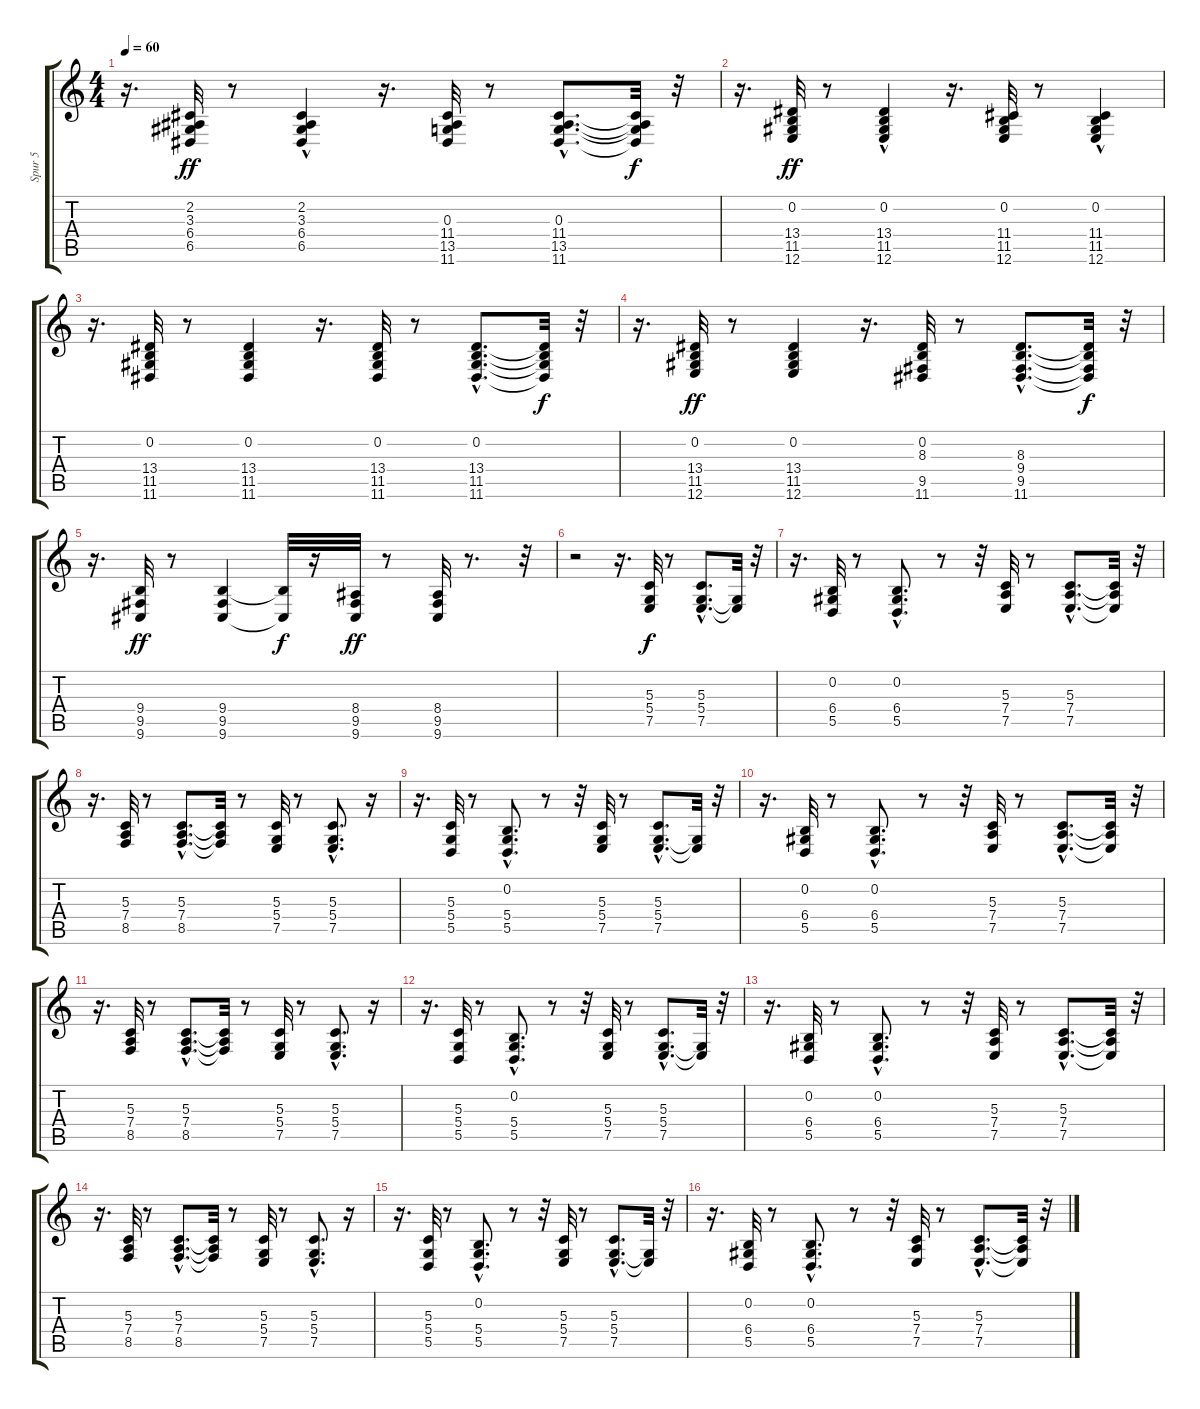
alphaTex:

\track ("Spur 5" "Spur 5") {instrument electricpiano1}
\staff {score tabs}
\tuning (E4 B3 G3 D3 A2 E2) {hide}
\ts (4 4)
\tempo 60
\clef g2
\ks c
r.16{d dy ff} (2.2 3.3 6.4 6.5).32 r.8 (2.2{hac} 3.3 6.4{hac} 6.5{hac}).4 r.16{d} (0.3 11.4 13.5 11.6).32 r.8 (0.3{hac} 11.4{hac} 13.5{hac} 11.6{hac}).8{d} (0.3{t} 11.4{t} 13.5{t} 11.6{t}).32{dy f} r.32 |
r.16{d} (0.2 13.4 11.5 12.6).32{dy ff} r.8 (0.2{hac} 13.4{hac} 11.5{hac} 12.6).4 r.16{d} (0.2 11.4 11.5 12.6).32 r.8 (0.2 11.4{hac} 11.5{hac} 12.6).4 |
r.16{d} (0.2 13.4 11.5 11.6).32 r.8 (0.2 13.4 11.5 11.6).4 r.16{d} (0.2 13.4 11.5 11.6).32 r.8 (0.2{hac} 13.4{hac} 11.5{hac} 11.6{hac}).8{d} (0.2{t} 13.4{t} 11.5{t} 11.6{t}).32{dy f} r.32 |
r.16{d} (0.2 13.4 11.5 12.6).32{dy ff} r.8 (0.2 13.4 11.5 12.6).4 r.16{d} (0.2 8.3 9.5 11.6).32 r.8 (8.3{hac} 9.4{hac} 9.5{hac} 11.6{hac}).8{d} (8.3{t} 9.4{t} 9.5{t} 11.6{t}).32{dy f} r.32 |
r.16{d} (9.4 9.5 9.6).32{dy ff} r.8 (9.4 9.5 9.6).4 (9.4{t} 9.6{t}).32{dy f} r.16 (8.4 9.5 9.6).32{dy ff} r.8 (8.4 9.5 9.6).32 r.8{d} r.32 |
r.2 r.16{d} (5.3 5.4 7.5).32{dy f} r.8 (5.3{hac} 5.4{hac} 7.5{hac}).8{d} (5.4{t} 7.5{t}).32 r.32 |
r.16{d} (0.2 6.4 5.5).32 r.8 (0.2{hac} 6.4{hac} 5.5{hac}).8{d} r.8 r.32 (5.3 7.4 7.5).32 r.8 (5.3{hac} 7.4{hac} 7.5{hac}).8{d} (5.3{t} 7.4{t} 7.5{t}).32 r.32 |
r.16{d} (5.3 7.4 8.5).32 r.8 (5.3{hac} 7.4{hac} 8.5{hac}).8{d} (5.3{t} 7.4{t} 8.5{t}).32 r.8 (5.3 5.4 7.5).32 r.8 (5.3{hac} 5.4{hac} 7.5{hac}).8{d} r.16 |
r.16{d} (5.3 5.4 5.5).32 r.8 (0.2 5.4{hac} 5.5).8{d} r.8 r.32 (5.3 5.4 7.5).32 r.8 (5.3{hac} 5.4{hac} 7.5{hac}).8{d} (5.4{t} 7.5{t}).32 r.32 |
r.16{d} (0.2 6.4 5.5).32 r.8 (0.2{hac} 6.4{hac} 5.5{hac}).8{d} r.8 r.32 (5.3 7.4 7.5).32 r.8 (5.3{hac} 7.4{hac} 7.5{hac}).8{d} (5.3{t} 7.4{t} 7.5{t}).32 r.32 |
r.16{d} (5.3 7.4 8.5).32 r.8 (5.3{hac} 7.4{hac} 8.5{hac}).8{d} (5.3{t} 7.4{t} 8.5{t}).32 r.8 (5.3 5.4 7.5).32 r.8 (5.3{hac} 5.4{hac} 7.5{hac}).8{d} r.16 |
r.16{d} (5.3 5.4 5.5).32 r.8 (0.2{hac} 5.4{hac} 5.5{hac}).8{d} r.8 r.32 (5.3 5.4 7.5).32 r.8 (5.3{hac} 5.4{hac} 7.5{hac}).8{d} (5.4{t} 7.5{t}).32 r.32 |
r.16{d} (0.2 6.4 5.5).32 r.8 (0.2{hac} 6.4{hac} 5.5{hac}).8{d} r.8 r.32 (5.3 7.4 7.5).32 r.8 (5.3{hac} 7.4{hac} 7.5{hac}).8{d} (5.3{t} 7.4{t} 7.5{t}).32 r.32 |
r.16{d} (5.3 7.4 8.5).32 r.8 (5.3{hac} 7.4{hac} 8.5{hac}).8{d} (5.3{t} 7.4{t} 8.5{t}).32 r.8 (5.3 5.4 7.5).32 r.8 (5.3{hac} 5.4{hac} 7.5{hac}).8{d} r.16 |
r.16{d} (5.3 5.4 5.5).32 r.8 (0.2 5.4{hac} 5.5).8{d} r.8 r.32 (5.3 5.4 7.5).32 r.8 (5.3{hac} 5.4{hac} 7.5{hac}).8{d} (5.4{t} 7.5{t}).32 r.32 |
r.16{d} (0.2 6.4 5.5).32 r.8 (0.2{hac} 6.4{hac} 5.5{hac}).8{d} r.8 r.32 (5.3 7.4 7.5).32 r.8 (5.3{hac} 7.4{hac} 7.5{hac}).8{d} (5.3{t} 7.4{t} 7.5{t}).32 r.32
